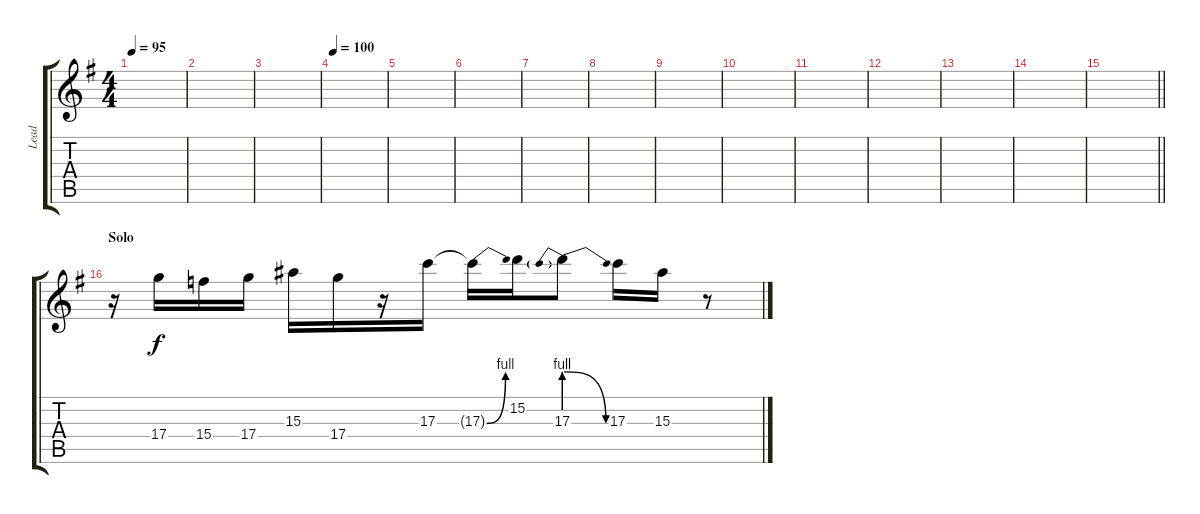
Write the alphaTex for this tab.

\track ("Lead" "Lead") {instrument overdrivenguitar}
\staff {score tabs}
\tuning (E4 B3 G3 D3 A2 E2) {hide}
\ts (4 4)
\tempo 95
\clef g2
\ks g
|
|
|
\tempo 100
|
|
|
|
|
|
|
|
|
|
|
\barLineRight lightlight
|
\section ("" "Solo")
r.16 17.4.16 15.4.16 17.4.16 15.3.16 17.4.16 r.16 17.3.16 17.3{be (bend 0 0 60 4) t}.16 15.2.16 17.3{be (prebendrelease 0 4 60 0)}.8 17.3.16 15.3.16 r.8
